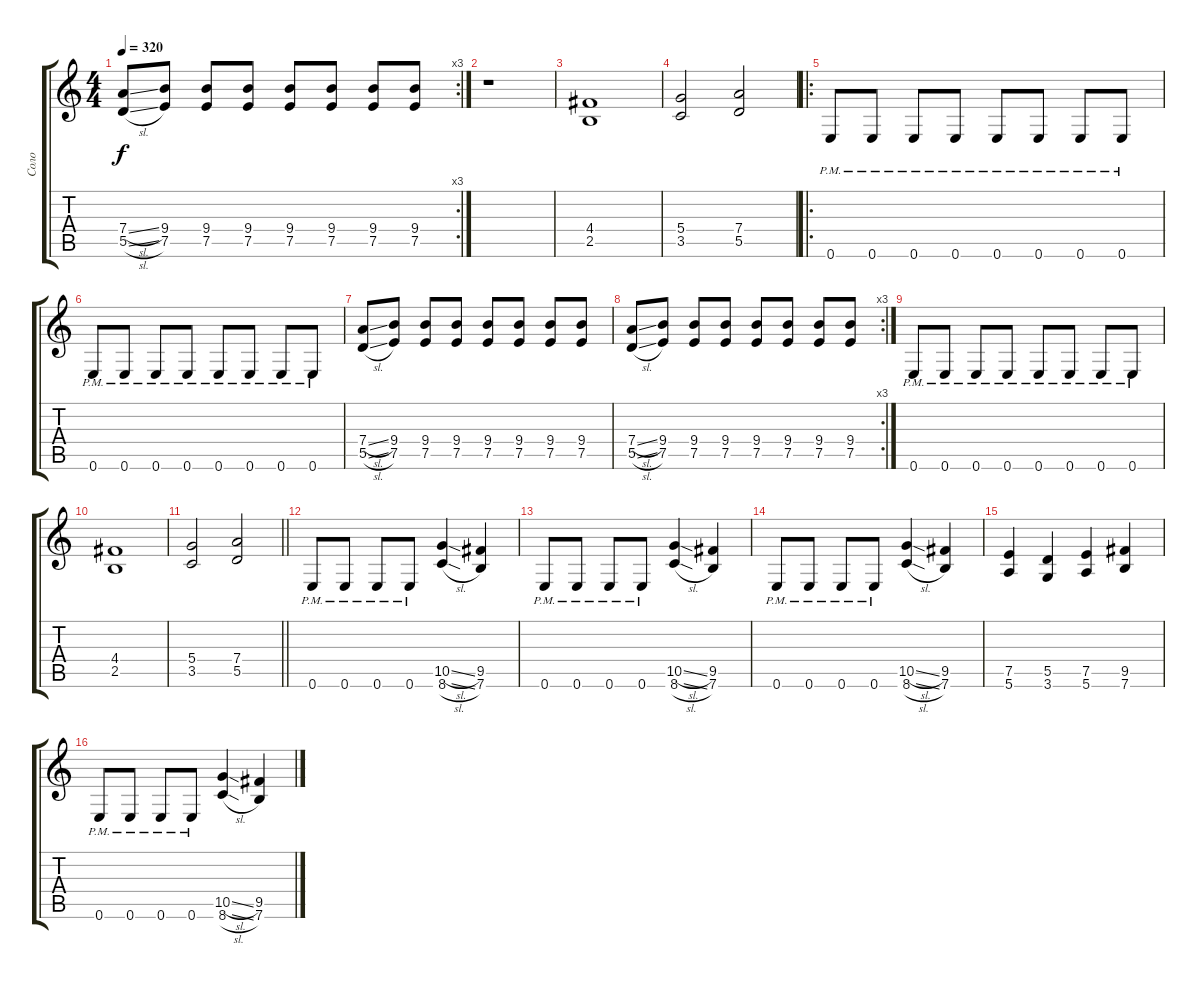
\track ("Соло" "Соло") {instrument distortionguitar}
\staff {score tabs}
\tuning (E4 B3 G3 D3 A2 E2) {hide}
\rc 3
\ts (4 4)
\tempo 320
\clef g2
\ks c
(7.4{sl} 5.5{sl}).8{dy f} (9.4 7.5).8 (9.4 7.5).8 (9.4 7.5).8 (9.4 7.5).8 (9.4 7.5).8 (9.4 7.5).8 (9.4 7.5).8 |
r.1 |
(4.4 2.5).1 |
(5.4 3.5).2 (7.4 5.5).2 |
\ro
0.6{pm}.8 0.6{pm}.8 0.6{pm}.8 0.6{pm}.8 0.6{pm}.8 0.6{pm}.8 0.6{pm}.8 0.6{pm}.8 |
0.6{pm}.8 0.6{pm}.8 0.6{pm}.8 0.6{pm}.8 0.6{pm}.8 0.6{pm}.8 0.6{pm}.8 0.6{pm}.8 |
(7.4{sl} 5.5{sl}).8 (9.4 7.5).8 (9.4 7.5).8 (9.4 7.5).8 (9.4 7.5).8 (9.4 7.5).8 (9.4 7.5).8 (9.4 7.5).8 |
\rc 3
(7.4{sl} 5.5{sl}).8 (9.4 7.5).8 (9.4 7.5).8 (9.4 7.5).8 (9.4 7.5).8 (9.4 7.5).8 (9.4 7.5).8 (9.4 7.5).8 |
0.6{pm}.8 0.6{pm}.8 0.6{pm}.8 0.6{pm}.8 0.6{pm}.8 0.6{pm}.8 0.6{pm}.8 0.6{pm}.8 |
(4.4 2.5).1 |
\barLineRight lightlight
(5.4 3.5).2 (7.4 5.5).2 |
0.6{pm}.8 0.6{pm}.8 0.6{pm}.8 0.6{pm}.8 (10.5{sl} 8.6{sl}).4 (9.5 7.6).4 |
0.6{pm}.8 0.6{pm}.8 0.6{pm}.8 0.6{pm}.8 (10.5{sl} 8.6{sl}).4 (9.5 7.6).4 |
0.6{pm}.8 0.6{pm}.8 0.6{pm}.8 0.6{pm}.8 (10.5{sl} 8.6{sl}).4 (9.5 7.6).4 |
(7.5 5.6).4 (5.5 3.6).4 (7.5 5.6).4 (9.5 7.6).4 |
0.6{pm}.8 0.6{pm}.8 0.6{pm}.8 0.6{pm}.8 (10.5{sl} 8.6{sl}).4 (9.5 7.6).4
